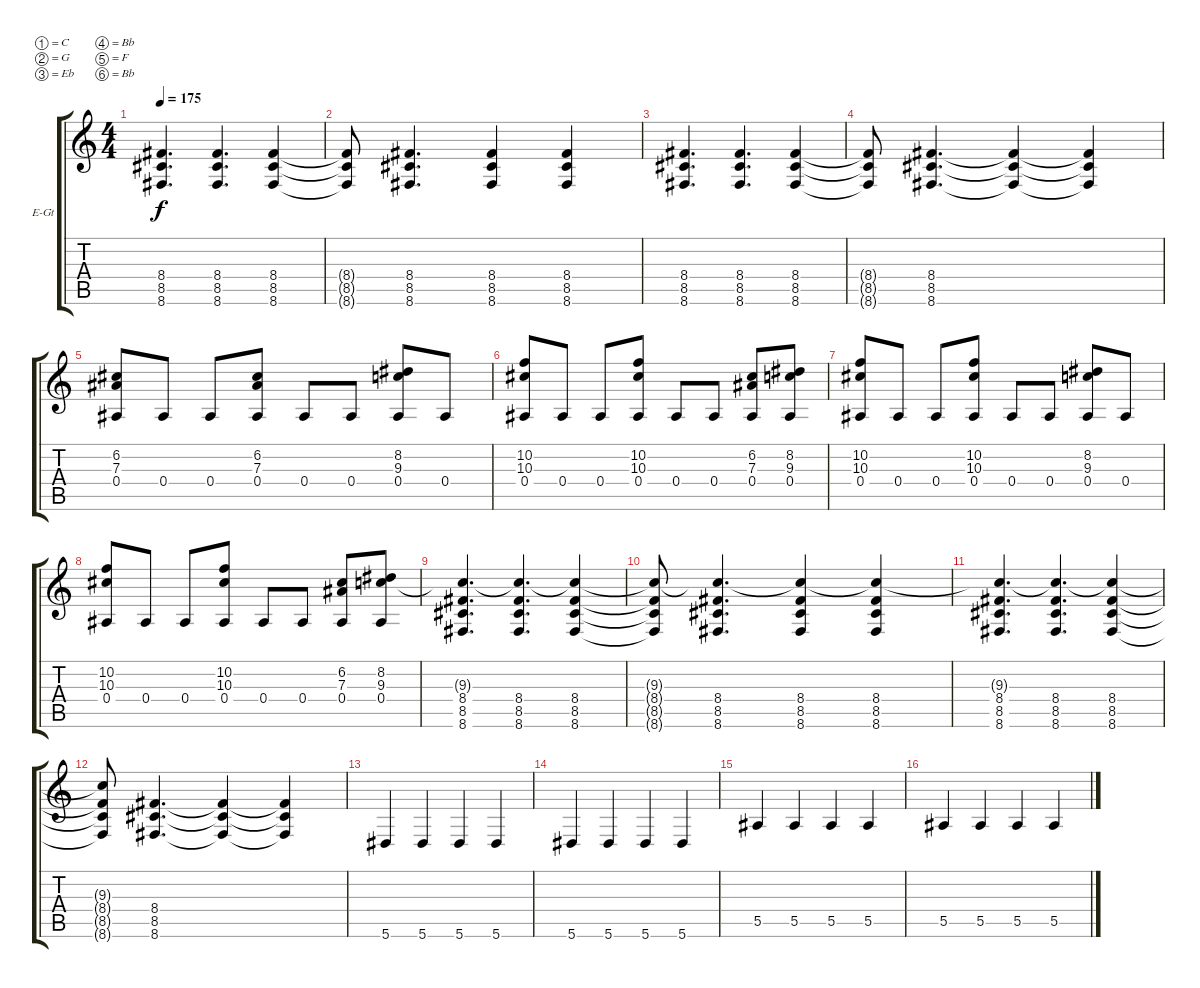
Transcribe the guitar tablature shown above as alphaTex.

\bracketExtendMode groupsimilarinstruments
\firstSystemTrackNameOrientation horizontal
\otherSystemsTrackNameOrientation horizontal
\track ("Piste 1" "E-Gt") {instrument distortionguitar}
\staff {score tabs}
\tuning (C4 G3 Eb3 Bb2 F2 Bb1)
\ts (4 4)
\tempo 175
\clef g2
\ks c
(8.4 8.5 8.6).4{d dy f} (8.4 8.5 8.6).4{d} (8.4 8.5 8.6).4 |
(8.4{t} 8.5{t} 8.6{t}).8 (8.4 8.5 8.6).4{d} (8.4 8.5 8.6).4 (8.4 8.5 8.6).4 |
(8.4 8.5 8.6).4{d} (8.4 8.5 8.6).4{d} (8.4 8.5 8.6).4 |
(8.4{t} 8.5{t} 8.6{t}).8 (8.4 8.5 8.6).4{d} (8.4{t} 8.5{t} 8.6{t}).4 (8.4{t} 8.5{t} 8.6{t}).4 |
(6.2 7.3 0.4).8 0.4.8 0.4.8 (6.2 7.3 0.4).8 0.4.8 0.4.8 (8.2 9.3 0.4).8 0.4.8 |
(10.2 10.3 0.4).8 0.4.8 0.4.8 (10.2 10.3 0.4).8 0.4.8 0.4.8 (6.2 7.3 0.4).8 (8.2 9.3 0.4).8 |
(10.2 10.3 0.4).8 0.4.8 0.4.8 (10.2 10.3 0.4).8 0.4.8 0.4.8 (8.2 9.3 0.4).8 0.4.8 |
(10.2 10.3 0.4).8 0.4.8 0.4.8 (10.2 10.3 0.4).8 0.4.8 0.4.8 (6.2 7.3 0.4).8 (8.2 9.3 0.4).8 |
(8.4 8.5 8.6 9.3{t}).4{d} (8.4 8.5 8.6 9.3{t}).4{d} (8.4 8.5 8.6 9.3{t}).4 |
(8.4{t} 8.5{t} 8.6{t} 9.3{t}).8 (8.4 8.5 8.6 9.3{t}).4{d} (8.4 8.5 8.6 9.3{t}).4 (8.4 8.5 8.6 9.3{t}).4 |
(8.4 8.5 8.6 9.3{t}).4{d} (8.4 8.5 8.6 9.3{t}).4{d} (8.4 8.5 8.6 9.3{t}).4 |
(9.3{t} 8.4{t} 8.5{t} 8.6{t}).8 (8.4 8.5 8.6).4{d} (8.4{t} 8.5{t} 8.6{t}).4 (8.4{t} 8.5{t} 8.6{t}).4 |
5.6.4 5.6.4 5.6.4 5.6.4 |
5.6.4 5.6.4 5.6.4 5.6.4 |
5.5.4 5.5.4 5.5.4 5.5.4 |
5.5.4 5.5.4 5.5.4 5.5.4
